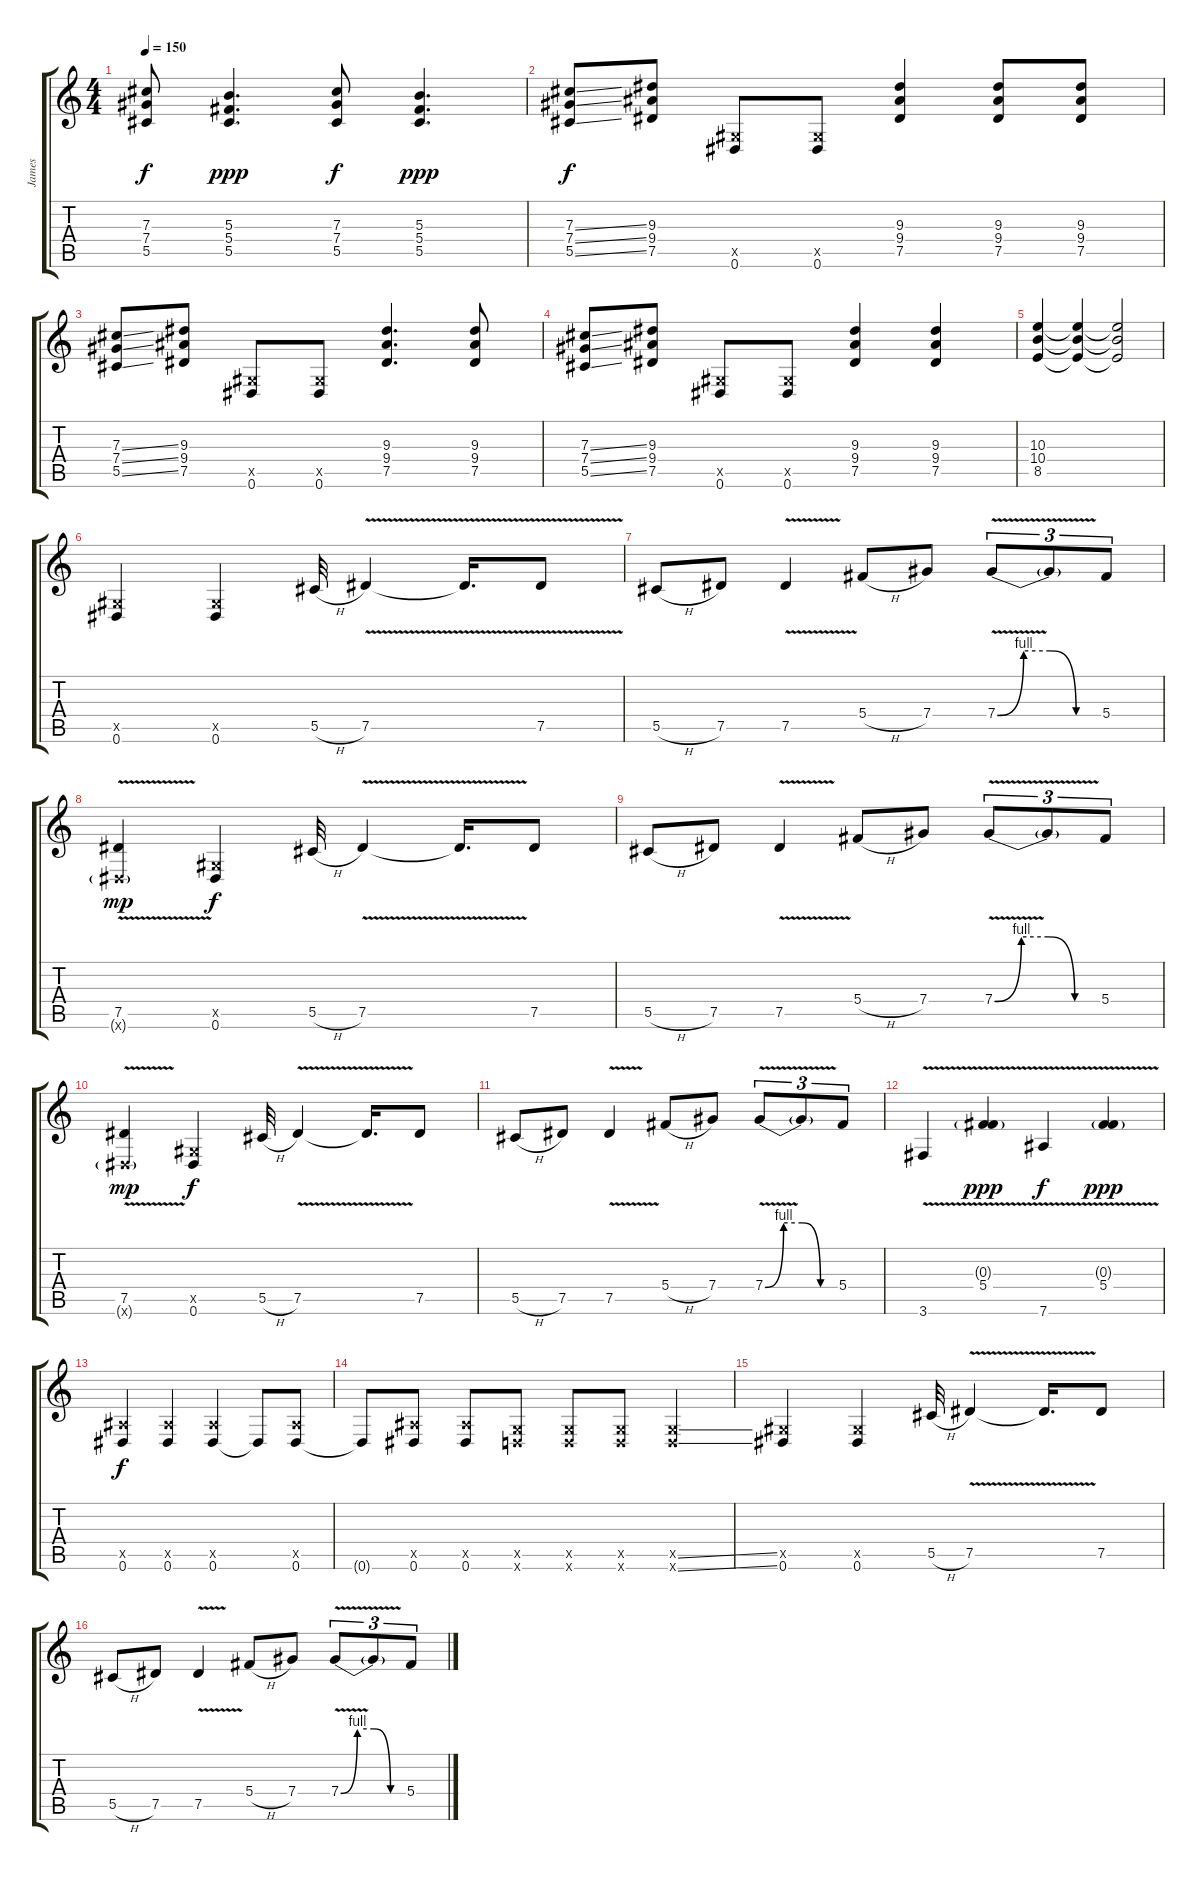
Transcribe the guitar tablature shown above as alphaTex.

\track ("James" "James") {instrument distortionguitar}
\staff {score tabs}
\tuning (Eb4 Bb3 Gb3 Db3 Ab2 Eb2) {hide}
\ts (4 4)
\tempo 150
\clef g2
\ks c
(7.3 7.4 5.5).8{dy f} (5.3 5.4 5.5).4{d dy ppp} (7.3 7.4 5.5).8{dy f} (5.3 5.4 5.5).4{d dy ppp} |
(7.3{ss} 7.4{ss} 5.5{ss}).8{dy f} (9.3 9.4 7.5).8 (0.5{x} 0.6).8 (0.5{x} 0.6).8 (9.3 9.4 7.5).4 (9.3 9.4 7.5).8 (9.3 9.4 7.5).8 |
(7.3{ss} 7.4{ss} 5.5{ss}).8 (9.3 9.4 7.5).8 (0.5{x} 0.6).8 (0.5{x} 0.6).8 (9.3 9.4 7.5).4{d} (9.3 9.4 7.5).8 |
(7.3{ss} 7.4{ss} 5.5{ss}).8 (9.3 9.4 7.5).8 (0.5{x} 0.6).8 (0.5{x} 0.6).8 (9.3 9.4 7.5).4 (9.3 9.4 7.5).4 |
(10.3 10.4 8.5).4 (10.3{t} 10.4{t} 8.5{t}).4 (10.3{t} 10.4{t} 8.5{t}).2 |
(0.5{x} 0.6).4 (0.5{x} 0.6).4 5.5{h}.32 7.5{v}.4 7.5{t}.16{d} 7.5{v}.8 |
5.5{h}.8 7.5.8 7.5{v}.4 5.4{h}.8 7.4.8 7.4{be (custom 0 0 15 4 30 4 45 0 60 0) v}.8{tu (3 2)} 7.4{t}.8{tu (3 2)} 5.4.8{tu (3 2)} |
(7.5{v} 0.6{v g x}).4{dy mp} (0.5{x} 0.6).4{dy f} 5.5{h}.32 7.5{v}.4 7.5{t}.16{d} 7.5.8 |
5.5{h}.8 7.5.8 7.5{v}.4 5.4{h}.8 7.4.8 7.4{be (custom 0 0 15 4 30 4 45 0 60 0) v}.8{tu (3 2)} 7.4{t}.8{tu (3 2)} 5.4.8{tu (3 2)} |
(7.5{v} 0.6{v g x}).4{dy mp} (0.5{x} 0.6).4{dy f} 5.5{h}.32 7.5{v}.4 7.5{t}.16{d} 7.5.8 |
5.5{h}.8 7.5.8 7.5{v}.4 5.4{h}.8 7.4.8 7.4{be (custom 0 0 15 4 30 4 45 0 60 0) v}.8{tu (3 2)} 7.4{t}.8{tu (3 2)} 5.4.8{tu (3 2)} |
3.6{v}.4 (0.3{v g} 5.4{v}).4{dy ppp} 7.6{v}.4{dy f} (0.3{v g} 5.4{v}).4{dy ppp} |
(2.5{x} 0.6).4{dy f} (2.5{x} 0.6).4 (2.5{x} 0.6).4 0.6{t}.8 (2.5{x} 0.6).8 |
0.6{t}.8 (2.5{x} 0.6).8 (2.5{x} 0.6).8 (-1.5{x} -1.6{x}).8 (-1.5{x} -1.6{x}).8 (-1.5{x} -1.6{x}).8 (-1.5{ss x} -1.6{ss x}).4 |
(0.5{x} 0.6).4 (0.5{x} 0.6).4 5.5{h}.32 7.5{v}.4 7.5{t}.16{d} 7.5.8 |
5.5{h}.8 7.5.8 7.5{v}.4 5.4{h}.8 7.4.8 7.4{be (custom 0 0 15 4 30 4 45 0 60 0) v}.8{tu (3 2)} 7.4{t}.8{tu (3 2)} 5.4.8{tu (3 2)}
